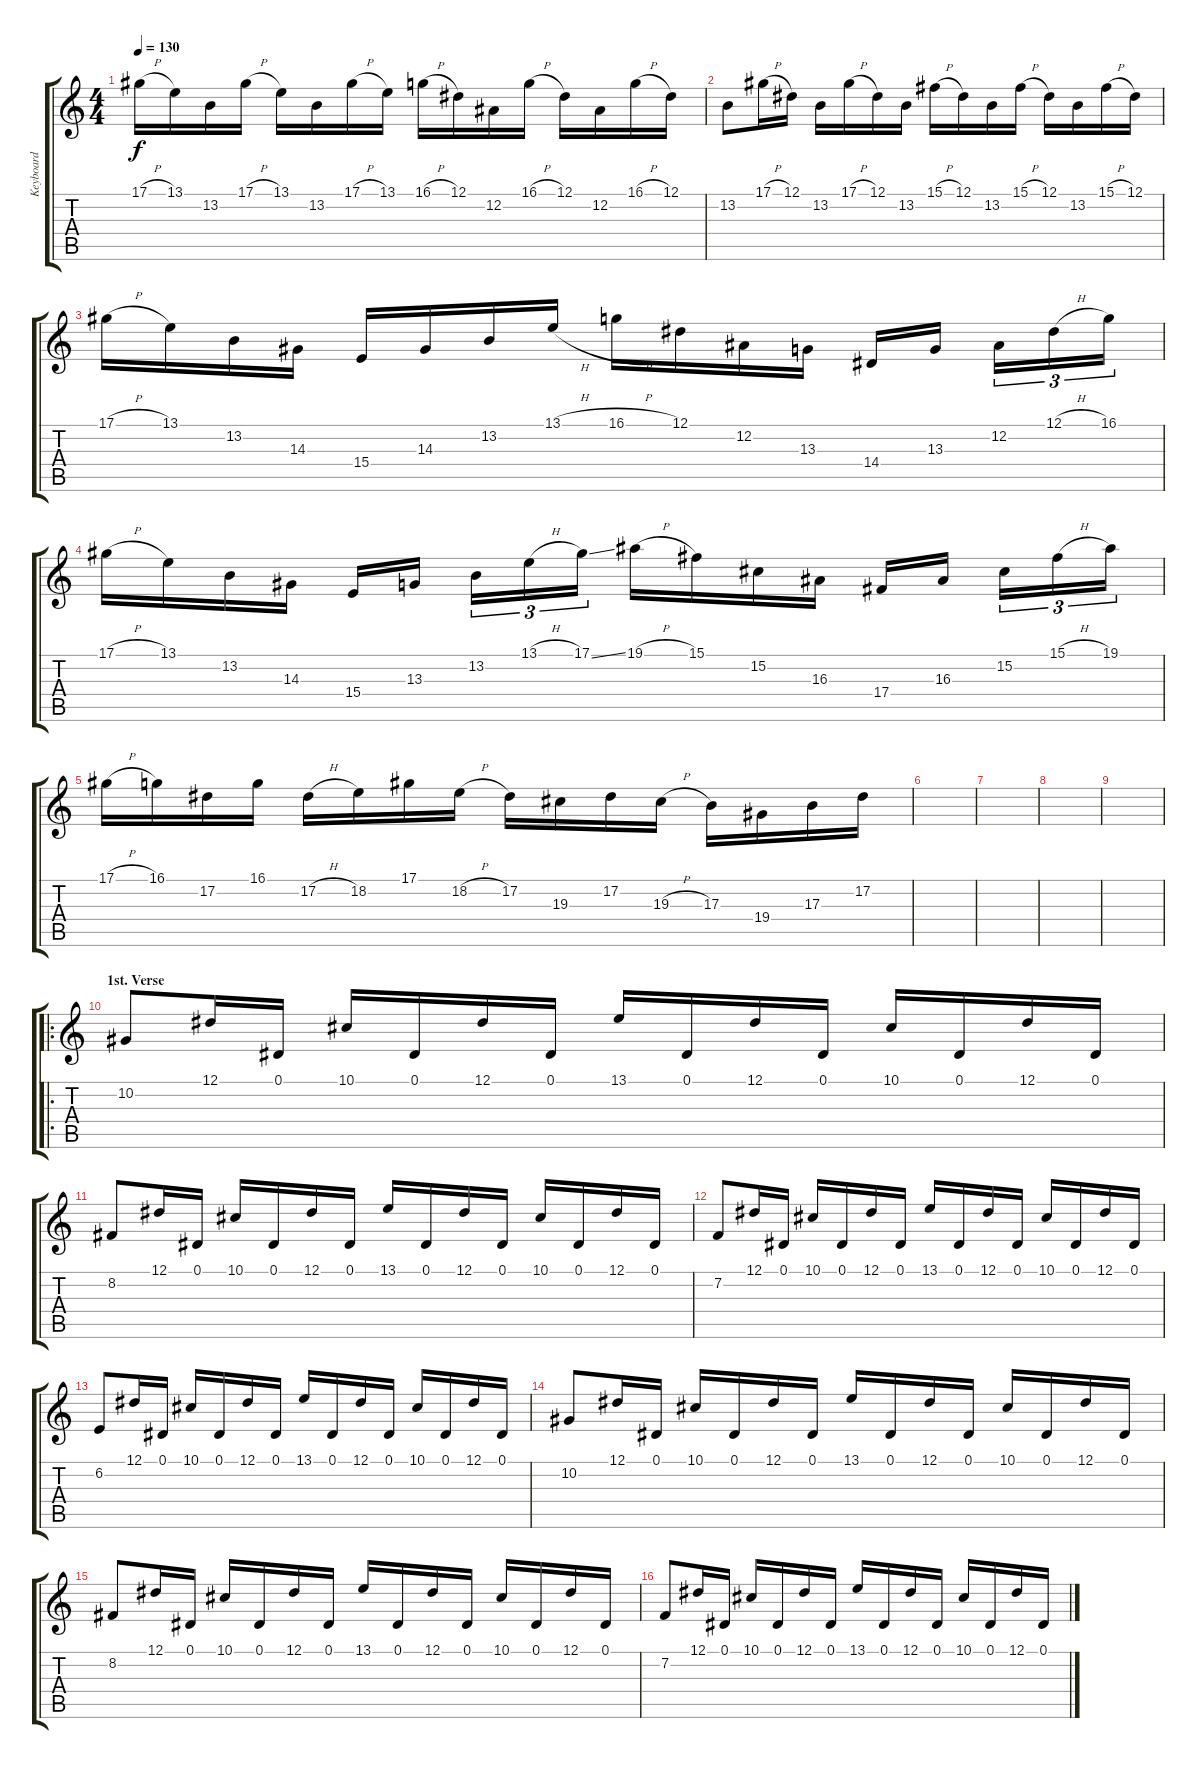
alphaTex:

\track ("Keyboard" "Keyboard") {instrument celesta}
\staff {score tabs}
\tuning (Eb4 Bb3 Gb3 Db3 Ab2 Eb2) {hide}
\ts (4 4)
\tempo 130
\clef g2
\ks c
17.1{h}.16{dy f} 13.1.16 13.2.16 17.1{h}.16 13.1.16 13.2.16 17.1{h}.16 13.1.16 16.1{h}.16 12.1.16 12.2.16 16.1{h}.16 12.1.16 12.2.16 16.1{h}.16 12.1.16 |
13.2.8 17.1{h}.16 12.1.16 13.2.16 17.1{h}.16 12.1.16 13.2.16 15.1{h}.16 12.1.16 13.2.16 15.1{h}.16 12.1.16 13.2.16 15.1{h}.16 12.1.16 |
17.1{h}.16 13.1.16 13.2.16 14.3.16 15.4.16 14.3.16 13.2.16 13.1{h}.16 16.1{h}.16 12.1.16 12.2.16 13.3.16 14.4.16 13.3.16 12.2.16{tu (3 2)} 12.1{h}.16{tu (3 2)} 16.1.16{tu (3 2)} |
17.1{h}.16 13.1.16 13.2.16 14.3.16 15.4.16 13.3.16 13.2.16{tu (3 2)} 13.1{h}.16{tu (3 2)} 17.1{ss}.16{tu (3 2)} 19.1{h}.16 15.1.16 15.2.16 16.3.16 17.4.16 16.3.16 15.2.16{tu (3 2)} 15.1{h}.16{tu (3 2)} 19.1.16{tu (3 2)} |
17.1{h}.16 16.1.16 17.2.16 16.1.16 17.2{h}.16 18.2.16 17.1.16 18.2{h}.16 17.2.16 19.3.16 17.2.16 19.3{h}.16 17.3.16 19.4.16 17.3.16 17.2.16 |
|
|
|
|
\ro
\section ("" "1st. Verse")
10.2.8 12.1.16 0.1.16 10.1.16 0.1.16 12.1.16 0.1.16 13.1.16 0.1.16 12.1.16 0.1.16 10.1.16 0.1.16 12.1.16 0.1.16 |
8.2.8 12.1.16 0.1.16 10.1.16 0.1.16 12.1.16 0.1.16 13.1.16 0.1.16 12.1.16 0.1.16 10.1.16 0.1.16 12.1.16 0.1.16 |
7.2.8 12.1.16 0.1.16 10.1.16 0.1.16 12.1.16 0.1.16 13.1.16 0.1.16 12.1.16 0.1.16 10.1.16 0.1.16 12.1.16 0.1.16 |
6.2.8 12.1.16 0.1.16 10.1.16 0.1.16 12.1.16 0.1.16 13.1.16 0.1.16 12.1.16 0.1.16 10.1.16 0.1.16 12.1.16 0.1.16 |
10.2.8 12.1.16 0.1.16 10.1.16 0.1.16 12.1.16 0.1.16 13.1.16 0.1.16 12.1.16 0.1.16 10.1.16 0.1.16 12.1.16 0.1.16 |
8.2.8 12.1.16 0.1.16 10.1.16 0.1.16 12.1.16 0.1.16 13.1.16 0.1.16 12.1.16 0.1.16 10.1.16 0.1.16 12.1.16 0.1.16 |
7.2.8 12.1.16 0.1.16 10.1.16 0.1.16 12.1.16 0.1.16 13.1.16 0.1.16 12.1.16 0.1.16 10.1.16 0.1.16 12.1.16 0.1.16
